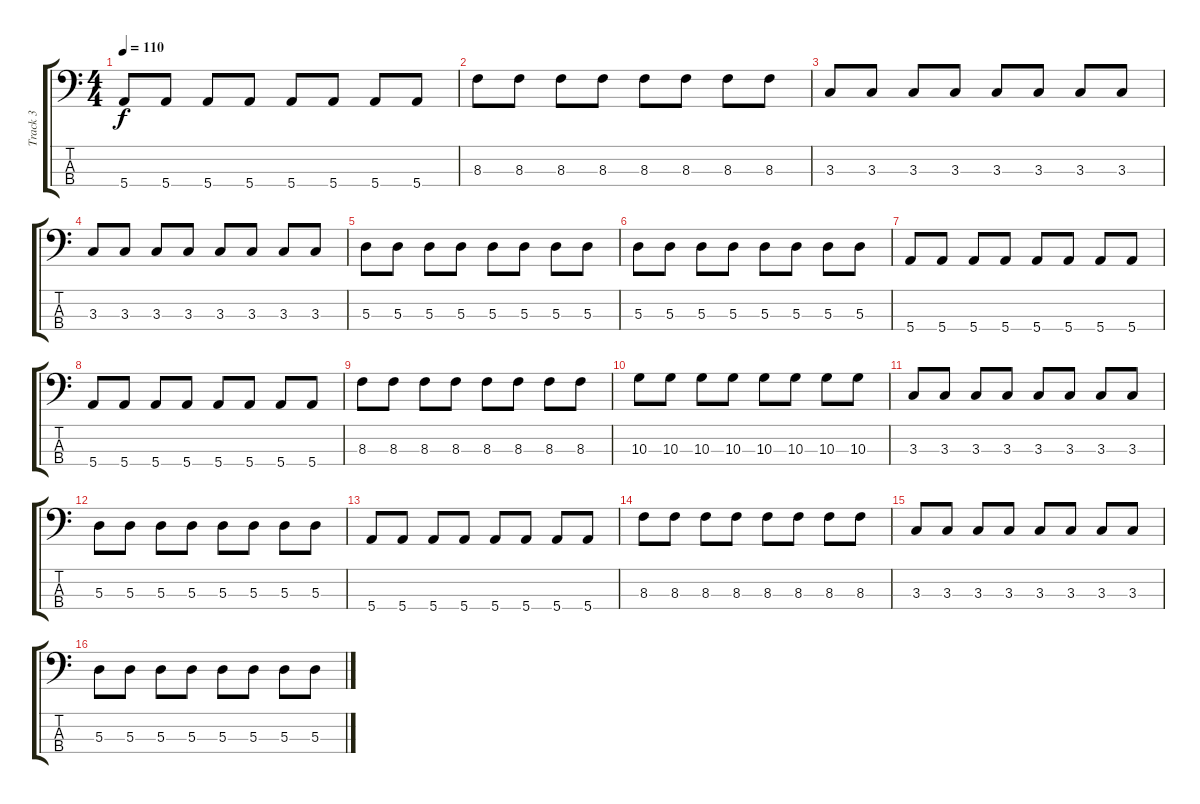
\track ("Track 3" "Track 3") {instrument electricbassfinger}
\staff {score tabs}
\tuning (G2 D2 A1 E1) {hide}
\ts (4 4)
\tempo 110
\clef f4
\ks c
5.4.8{dy f} 5.4.8 5.4.8 5.4.8 5.4.8 5.4.8 5.4.8 5.4.8 |
8.3.8 8.3.8 8.3.8 8.3.8 8.3.8 8.3.8 8.3.8 8.3.8 |
3.3.8 3.3.8 3.3.8 3.3.8 3.3.8 3.3.8 3.3.8 3.3.8 |
3.3.8 3.3.8 3.3.8 3.3.8 3.3.8 3.3.8 3.3.8 3.3.8 |
5.3.8 5.3.8 5.3.8 5.3.8 5.3.8 5.3.8 5.3.8 5.3.8 |
5.3.8 5.3.8 5.3.8 5.3.8 5.3.8 5.3.8 5.3.8 5.3.8 |
5.4.8 5.4.8 5.4.8 5.4.8 5.4.8 5.4.8 5.4.8 5.4.8 |
5.4.8 5.4.8 5.4.8 5.4.8 5.4.8 5.4.8 5.4.8 5.4.8 |
8.3.8 8.3.8 8.3.8 8.3.8 8.3.8 8.3.8 8.3.8 8.3.8 |
10.3.8 10.3.8 10.3.8 10.3.8 10.3.8 10.3.8 10.3.8 10.3.8 |
3.3.8 3.3.8 3.3.8 3.3.8 3.3.8 3.3.8 3.3.8 3.3.8 |
5.3.8 5.3.8 5.3.8 5.3.8 5.3.8 5.3.8 5.3.8 5.3.8 |
5.4.8 5.4.8 5.4.8 5.4.8 5.4.8 5.4.8 5.4.8 5.4.8 |
8.3.8 8.3.8 8.3.8 8.3.8 8.3.8 8.3.8 8.3.8 8.3.8 |
3.3.8 3.3.8 3.3.8 3.3.8 3.3.8 3.3.8 3.3.8 3.3.8 |
5.3.8 5.3.8 5.3.8 5.3.8 5.3.8 5.3.8 5.3.8 5.3.8
